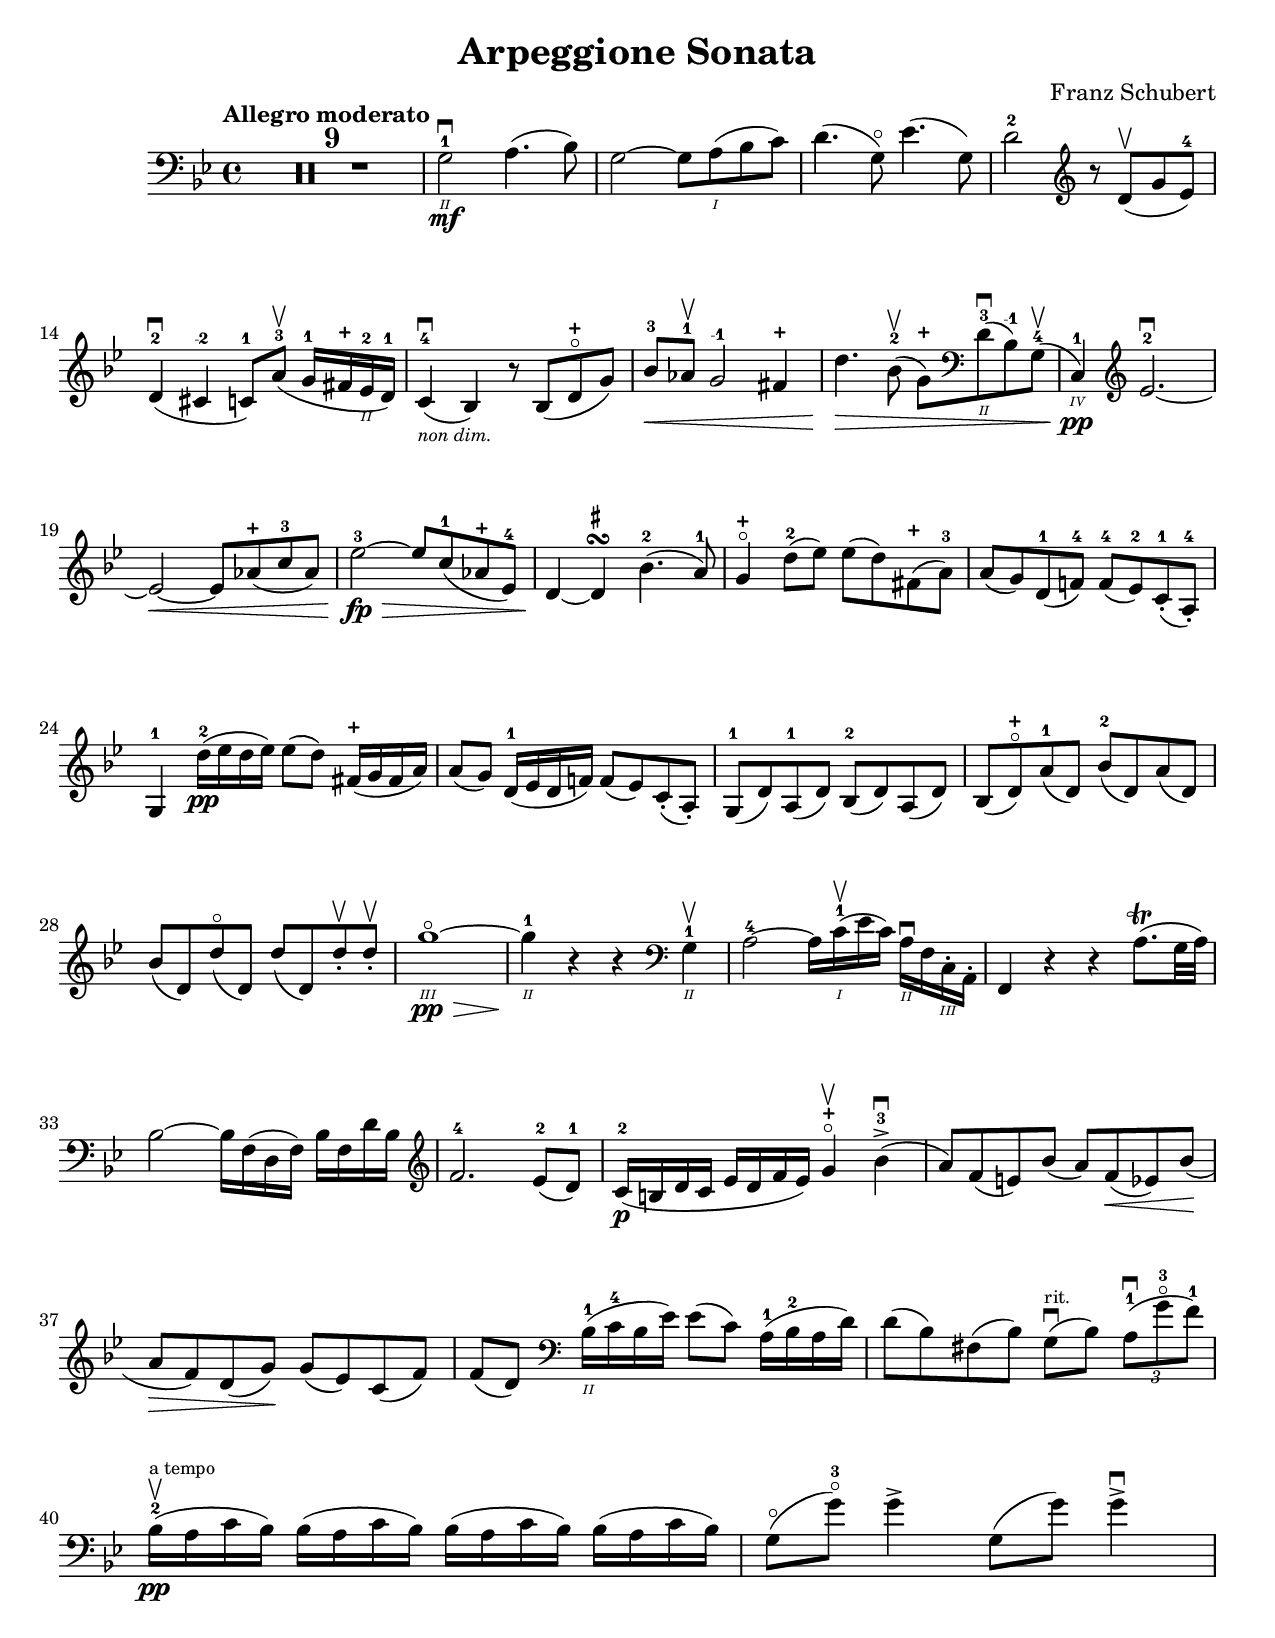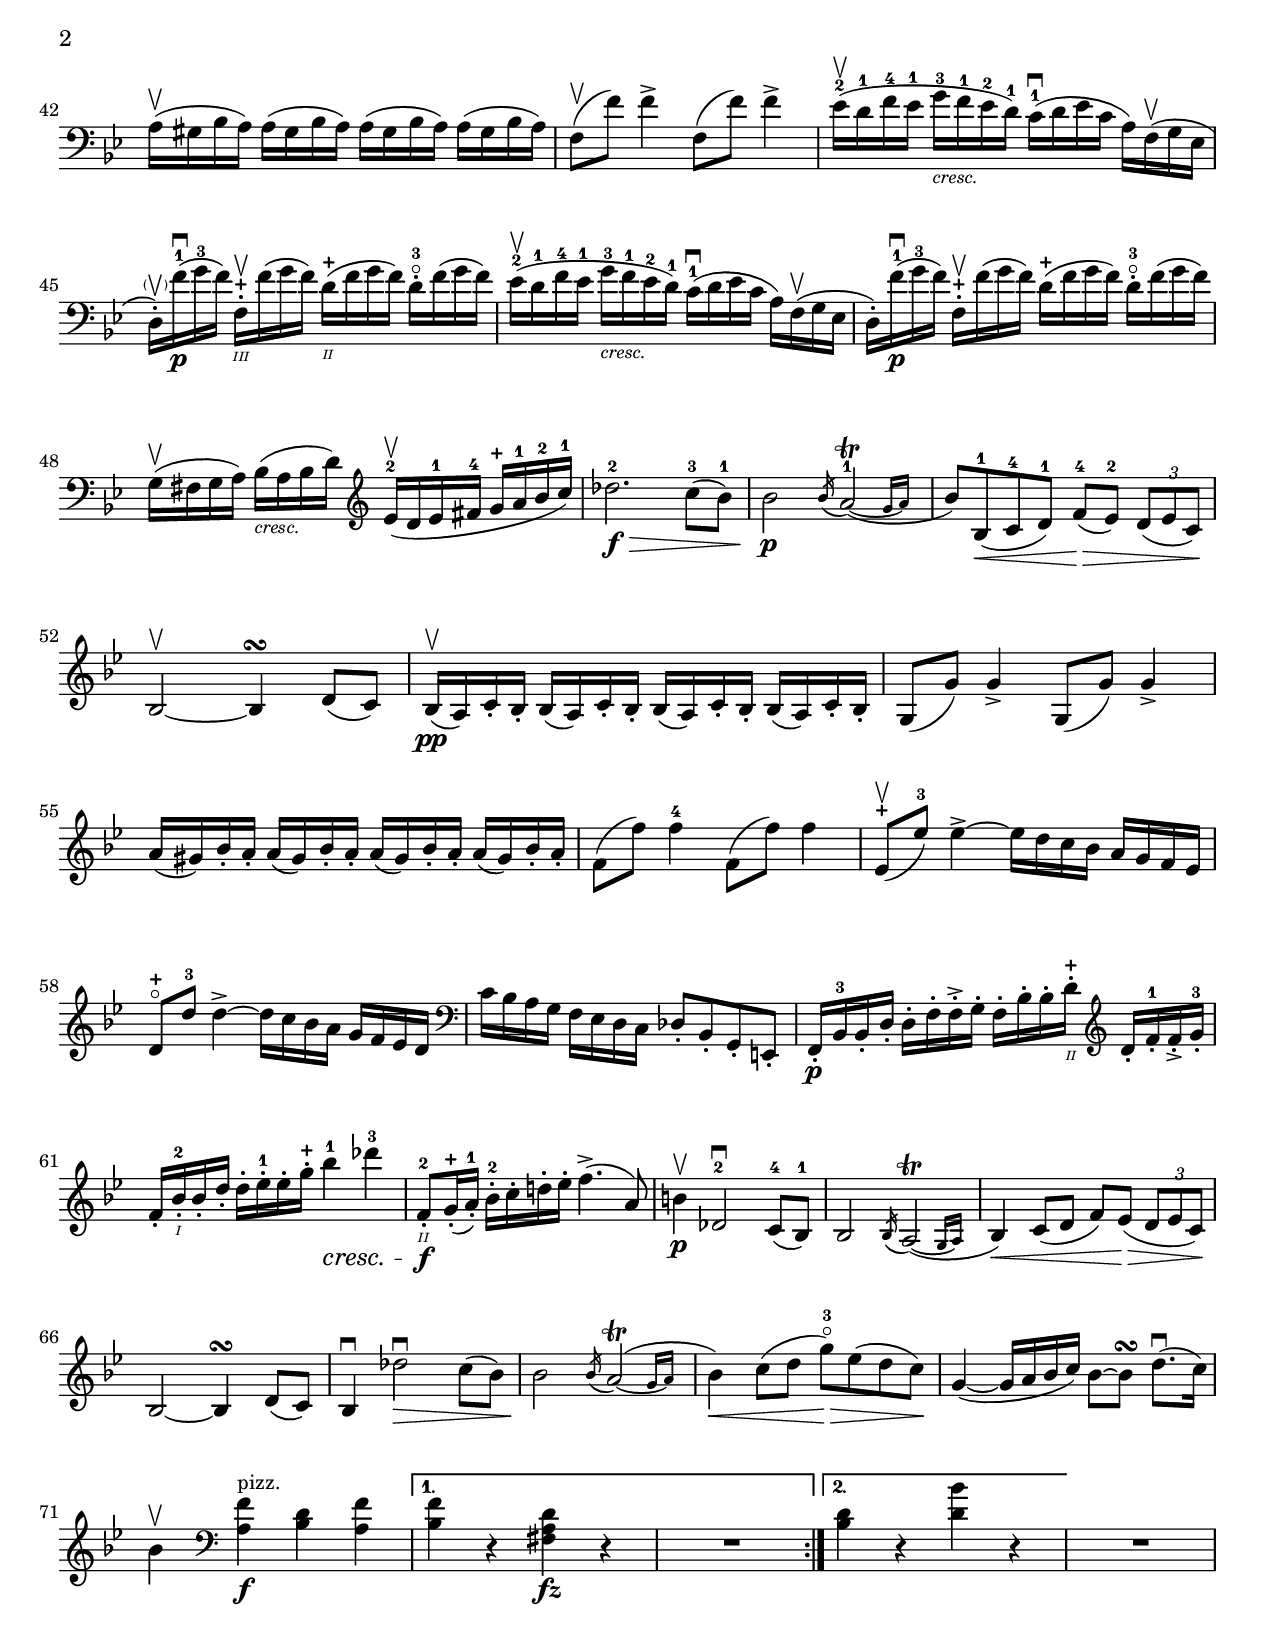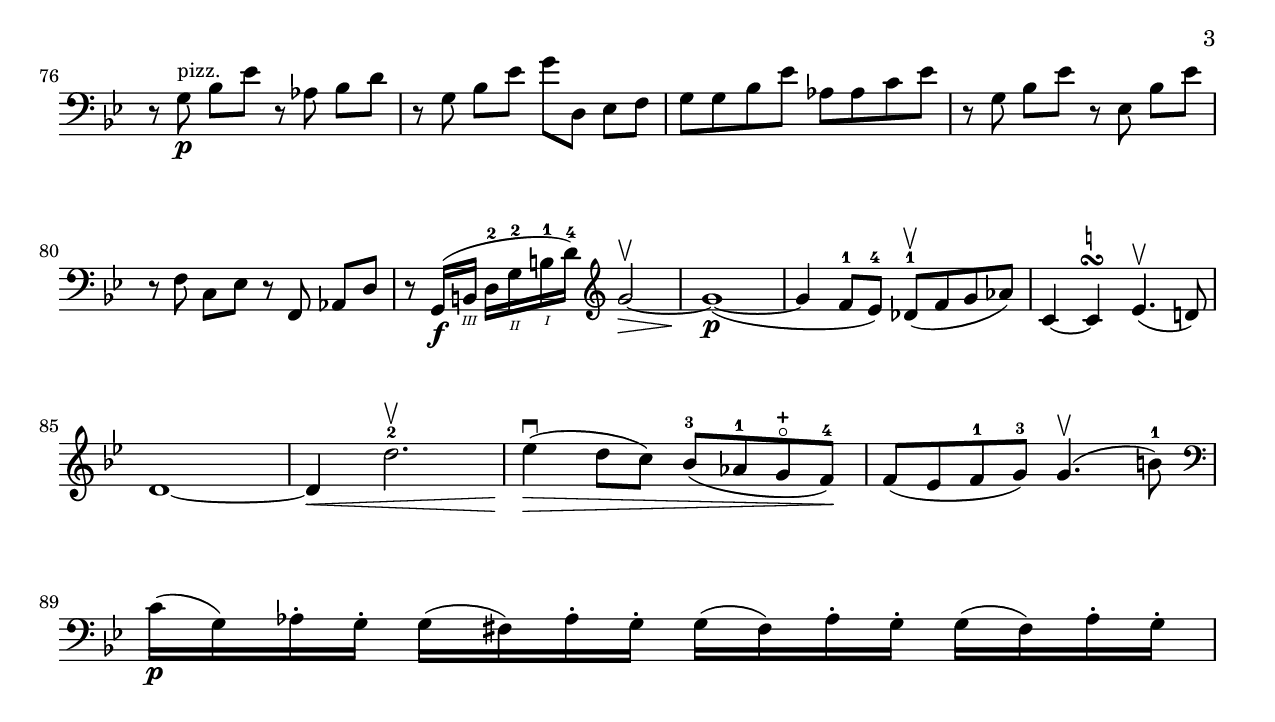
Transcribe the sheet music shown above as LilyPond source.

\version "2.24.3"

plus = \finger \markup \fontsize #6 "+"
mi = \finger "-1"
mii = \finger "-2"
miv = \finger "-4"

\header {
  title = "Arpeggione Sonata"
  composer = "Franz Schubert"
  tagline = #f
}

\paper {
  #(set-paper-size "letter")
}

mvtI = \relative {
  \time 4/4
  \key g \minor
  \clef bass
  \tempo "Allegro moderato"
  \romanStringNumbers
  \set stringNumberOrientations = #'(down)
  \override Fingering.avoid-slur = #'outside
  \clef bass

  \repeat volta 2 {
    \compressMMRests R1*9
    g2\2-1\mf\downbow a4. (bes8)
    | g2~ g8 a\1 (bes c)
    | d4. (g,8\flageolet) ees'4. (g,8)
    | d'2-2 \clef treble r8 d8\upbow (g ees-4) \break

    % line 2

    | d4-2\downbow (cis-\mii c8-1) a'-3\upbow (g16-1 fis-\plus ees\2-2 d-1)
    | c4-4\downbow_\markup { \tiny \italic "non dim." } (bes) r8 bes (d-\plus\flageolet g)
    | bes8-3\< aes-1\upbow g2-\mi fis4-\plus
    | d'4.\> bes8-2\upbow (g-\plus) \clef bass d\2-3\downbow (bes-\mi) g-4\upbow (
    | c,4\4-1\pp) \clef treble ees'2.-2~\downbow \break

    % line 3

    | ees2~\< ees8 aes-\plus (c-3 aes)
    | ees'2-3~\fp\> ees8 c-1 (aes-\plus ees-4)
    | d4\!~d4\turn^\markup { \tiny \sharp } bes'4.-2 (a8-1)
    | g4-\plus\flageolet d'8-2 (ees) ees (d) fis,-\plus (a-3)
    | a8 (g) d-1 (f!-4) f-4 (ees-2) c-1-. (a-4-.) \break

    % line 4

    | g4-1 d''16-2\pp (ees d ees) ees8 (d) fis,16-\plus (g fis a)
    | a8 (g) d16-1 (ees d f!) f8 (ees) c-. (a-.)
    | g8-1 (d') a-1 (d) bes-2 (d) a (d)
    | bes8 (d-\plus\flageolet) a'-1 (d,) bes'-2 (d,) a' (d,) \break

    % line 5

    | bes'8 (d,) d'\flageolet (d,) d' (d,) d'-.\upbow d-.\upbow
    | g1~\!\3\flageolet\pp\>
    | g4\2-1\! r4 r \clef bass g,,4\2-1\upbow
    | a2-4~ a16 c\1-1\upbow (ees c) a\2\downbow f c\3-. a-.
    | f4 r r a'8.\trill (g32 a) \break

    % line 6

    | bes2~ bes16 f (d f) bes f d' bes \clef treble
    | f'2.-4 ees8-2 (d-1)
    | c16-2\p (b d c ees d f ees) g4-\plus\flageolet\upbow bes-3\accent\downbow (
    | a8) f (e) bes' (a) f\< (ees) bes' \! ( \break

    % line 7

    | a8\> f) d (g)\! g (ees) c (f)
    | f8 (d) \clef bass bes16\2-1 (c-4 bes ees) ees8 (c) a16-1 (bes-2 a d)
    | d8 (bes) fis (bes) g8\downbow^\markup { \tiny rit. } (bes) \tuplet 3/2 { a8-1\downbow (g'-3\flageolet f-1) }  \break

    % line 8

    | bes,16-2\upbow\pp^\markup { \tiny "a tempo" } (a c bes) \repeat unfold 3 { bes (a c bes) }
    | g8\flageolet (g'-3\flageolet) g4\accent g,8 (g') g4\accent\downbow \pageBreak

    % page 2 line 1

    | a,16\upbow (gis bes a) \repeat unfold 3 { a16 (gis bes a) }
    | f8\upbow (f') f4\accent f,8 (f') f4\accent
    | ees16-2\upbow (d-1 f-4 ees-1 g-3_\markup { \tiny \italic "cresc." } f-1 ees-2 d-1) c-1\downbow (d ees c a) f\upbow (g ees \break

    % line 2

    | d16-.\parenthesize\upbow) f'-1\downbow\p (g-3 f) f,\3\plus-.\upbow f' (g f) d\2-\plus (f g f) d-3\flageolet-. f (g f)
    | ees16-2\upbow (d-1 f-4 ees-1 g-3_\markup { \tiny \italic "cresc." } f-1 ees-2 d-1) c-1\downbow (d ees c a) f\upbow (g ees
    | d16-.) f'-1\downbow\p (g-3 f) f,\plus-.\upbow f' (g f) d-\plus (f g f) d-3\flageolet-. f (g f) \break

    % line 3

    | g,16\upbow (fis g a) bes_\markup { \tiny \italic "cresc." } (a bes d) \clef treble ees-2\upbow (d ees-1 fis-4 g-\plus a-1 bes-2 c-1)
    | des2.-2\f\> c8-3 (bes-1)
    | bes2\p \acciaccatura bes16 \once \slurDown \afterGrace a2-1~ ( \trill { g16 a }
    | bes8) bes,-1\< (c-4 d-1) f-4\> (ees-2) \tuplet 3/2 { d8 (ees c) } \! \break

    % line 4

    | bes2\upbow~ bes4\turn d8 (c)
    | bes16\pp\upbow (a) c-. bes-. \repeat unfold 3 { bes16 (a) c-. bes-. }
    | g8 (g') g4\accent g,8 (g') g4\accent \break

    % line 5

    | \repeat unfold 4 { a16 (gis) bes-. a-. }
    | f8 (f'8) f4-4 f,8 (f'8) f4
    | ees,8-\plus\upbow (ees'-3) ees4\accent~ 16 d c bes a g f ees \break

    % line 6

    | d8-\plus\flageolet d'-3 d4\accent~ 16 c bes a g f ees d
    | \clef bass c16 bes a g f ees d c des8-. bes-. g-. e-.
    | f16-.\p bes-3 bes-. d-. d-. f-. f-.\accent g-. f-. bes-. bes-. d\2-\plus-. \clef treble d-. f-1-. f-.\accent g-3-. \break

    % line 7

    | f16-. bes\1-2-. bes-. d-. d-. ees-1-. ees-. g-\plus-. bes4-1\cresc des-3
    | f,,8\2-2-.\f g16-\plus-. (a-1-.) bes-2-. c-. d!-. ees-. f4.\accent (a,8)
    | b4\upbow\p des,2-2\downbow c8-4 (bes-1)
    | bes2 \acciaccatura bes16 \afterGrace a2~ ( \trill { g16 a }
    | bes4\<) c8 (d f) ees \> ( \tuplet 3/2 { d8 ees c }) \! \break

    % line 8

    | bes2~ bes4\turn d8 (c)
    | bes4\downbow des'2\downbow\> c8 (bes)
    | bes2\! \acciaccatura bes16 \afterGrace a2~ ( \trill { g16 a }
    | bes4)\< c8 (d g-3\flageolet\>) ees (d c)\!
    | g4~ (g16 a bes c) bes8~ bes8\turn d8.\downbow (c16) \break

    % line 9

    | bes4\upbow \clef bass <<a,\f f'^\markup { \small "pizz." } >> <<d bes>> <<a f'>>
    \alternative {
      \volta 1 {
        | <<bes, f'>> r4 <<fis,\fz a d>> r4
        | R1
      }
      \volta 2 {
        <<bes4 d>> r4 <<d bes'>> r4
      }
    }
  }
  | R1 \pageBreak

  % page 3 line 1

  | r8 g,8\p^\markup { \small "pizz." } bes [ees] r8 aes, bes [d]
  | r8 g, bes [ees] g d, ees [f]
  | g8 g bes ees aes, aes c ees
  | r8 g, bes [ees] r ees, bes' [ees] \break

  % line 2

  | r8 f, c [ees] r f, aes [d]
  | r8 g,16\f (b\3 d-2 g\2-2 b\1-1 d-4) \clef treble g2~\upbow\>
  | g1\p~ (
  | g4 f8-1 ees-4) des-1\upbow (f g aes)
  | c,4~ c4\turn^\markup { \tiny \natural } ees4.\upbow (d!8) \break

  % line 3

  | d1~
  | d4\< d'2.-2\upbow
  | ees4\downbow\> (d8 c) bes-3 (aes-1 g-\plus\flageolet f-4)\!
  | f8 (ees f-1 g-3) g4.\upbow (b8-1) \break

  % line 4

  | \clef bass c,16\p (g) aes-. g-. \repeat unfold 3 { g (fis) aes-. g-. }

}



\book {
  \score {
    \mvtI
  }
}
